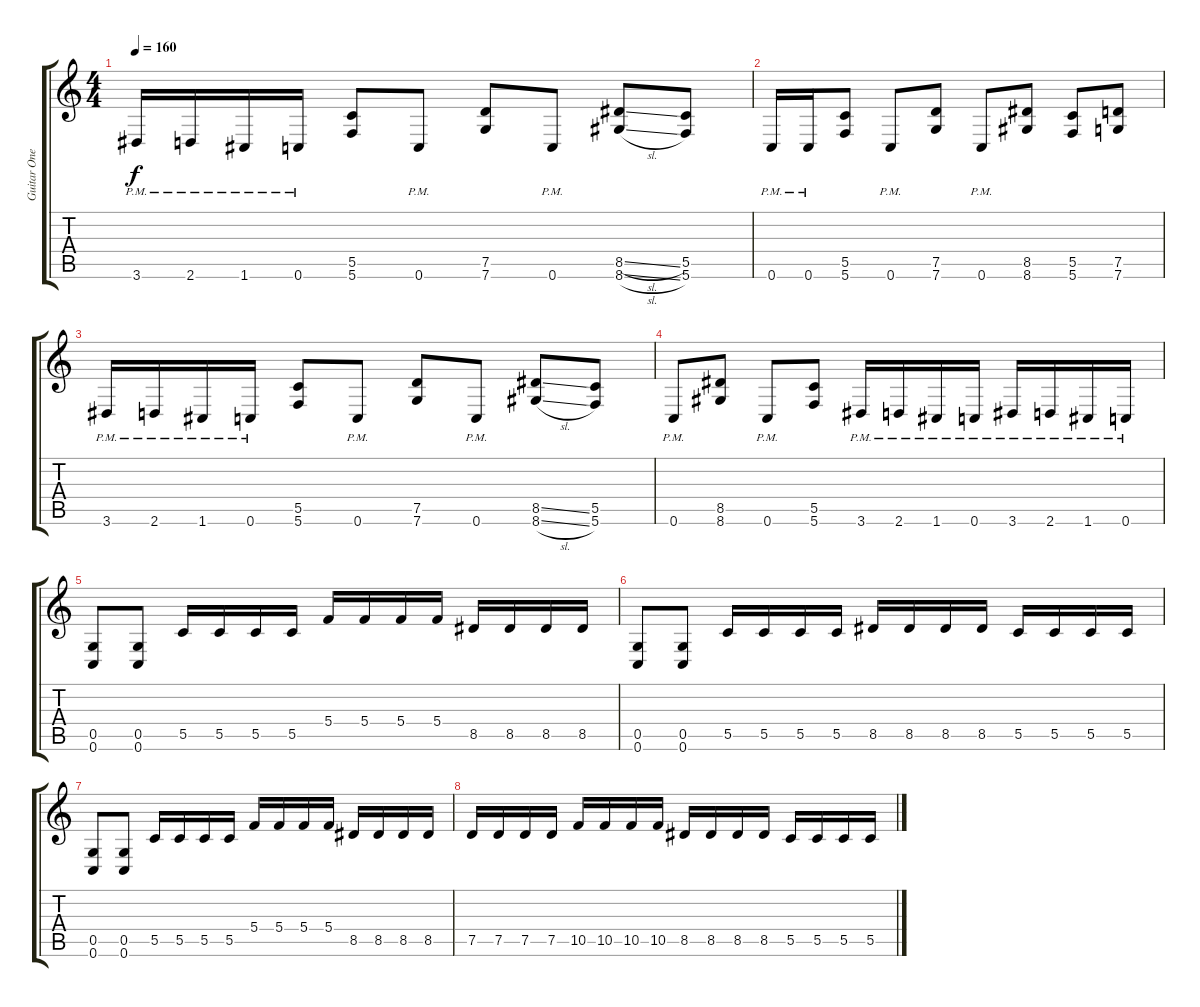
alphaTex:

\track ("Guitar One" "Guitar One") {instrument distortionguitar}
\staff {score tabs}
\tuning (D4 A3 F3 C3 G2 C2) {hide}
\ts (4 4)
\tempo 160
\clef g2
\ks c
3.6{pm}.16{dy f} 2.6{pm}.16 1.6{pm}.16 0.6{pm}.16 (5.5 5.6).8 0.6{pm}.8 (7.5 7.6).8 0.6{pm}.8 (8.5{sl} 8.6{sl}).8 (5.5 5.6).8 |
0.6{pm}.16 0.6{pm}.16 (5.5 5.6).8 0.6{pm}.8 (7.5 7.6).8 0.6{pm}.8 (8.5 8.6).8 (5.5 5.6).8 (7.5 7.6).8 |
3.6{pm}.16 2.6{pm}.16 1.6{pm}.16 0.6{pm}.16 (5.5 5.6).8 0.6{pm}.8 (7.5 7.6).8 0.6{pm}.8 (8.5{ss} 8.6{sl}).8 (5.5 5.6).8 |
0.6{pm}.8 (8.5 8.6).8 0.6{pm}.8 (5.5 5.6).8 3.6{pm}.16 2.6{pm}.16 1.6{pm}.16 0.6{pm}.16 3.6{pm}.16 2.6{pm}.16 1.6{pm}.16 0.6{pm}.16 |
(0.5 0.6).8 (0.5 0.6).8 5.5.16 5.5.16 5.5.16 5.5.16 5.4.16 5.4.16 5.4.16 5.4.16 8.5.16 8.5.16 8.5.16 8.5.16 |
(0.5 0.6).8 (0.5 0.6).8 5.5.16 5.5.16 5.5.16 5.5.16 8.5.16 8.5.16 8.5.16 8.5.16 5.5.16 5.5.16 5.5.16 5.5.16 |
(0.5 0.6).8 (0.5 0.6).8 5.5.16 5.5.16 5.5.16 5.5.16 5.4.16 5.4.16 5.4.16 5.4.16 8.5.16 8.5.16 8.5.16 8.5.16 |
7.5.16 7.5.16 7.5.16 7.5.16 10.5.16 10.5.16 10.5.16 10.5.16 8.5.16 8.5.16 8.5.16 8.5.16 5.5.16 5.5.16 5.5.16 5.5.16
